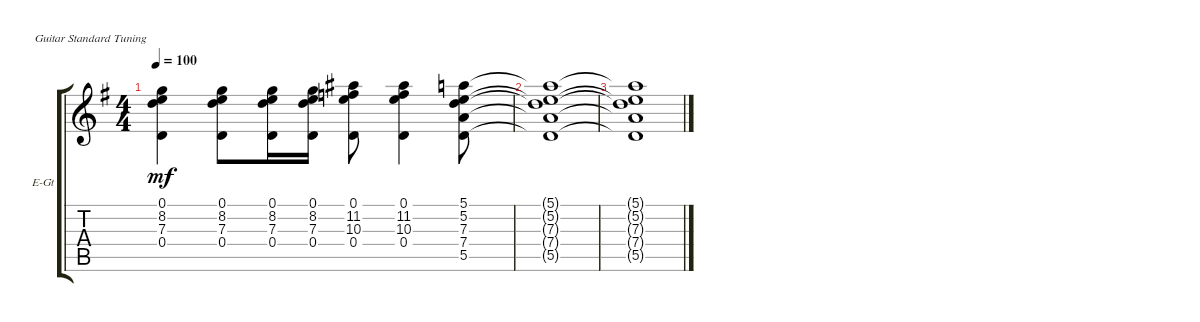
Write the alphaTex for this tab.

\bracketExtendMode groupsimilarinstruments
\firstSystemTrackNameOrientation horizontal
\otherSystemsTrackNameOrientation horizontal
\track ("guitar solo (Rodion Kravkl)" "E-Gt") {mute instrument distortionguitar}
\staff {score tabs}
\tuning (E4 B3 G3 D3 A2 E2)
\ts (4 4)
\tempo 100
\clef g2
\scale
0.333333
\ks eminor
(0.1 8.2 7.3 0.4).4{dy mf} (0.1 8.2 7.3 0.4).8 (0.1 8.2 7.3 0.4).16 (0.4 7.3 8.2 0.1).16 (0.1 11.2 10.3 0.4).8 (0.1 11.2 10.3 0.4).4 (5.1 5.2 7.3 7.4 5.5).8 |
\scale
0.333333 (5.1{t} 5.2{t} 7.3{t} 7.4{t} 5.5{t}).1 |
(5.1{t} 5.2{t} 7.3{t} 7.4{t} 5.5{t}).1
